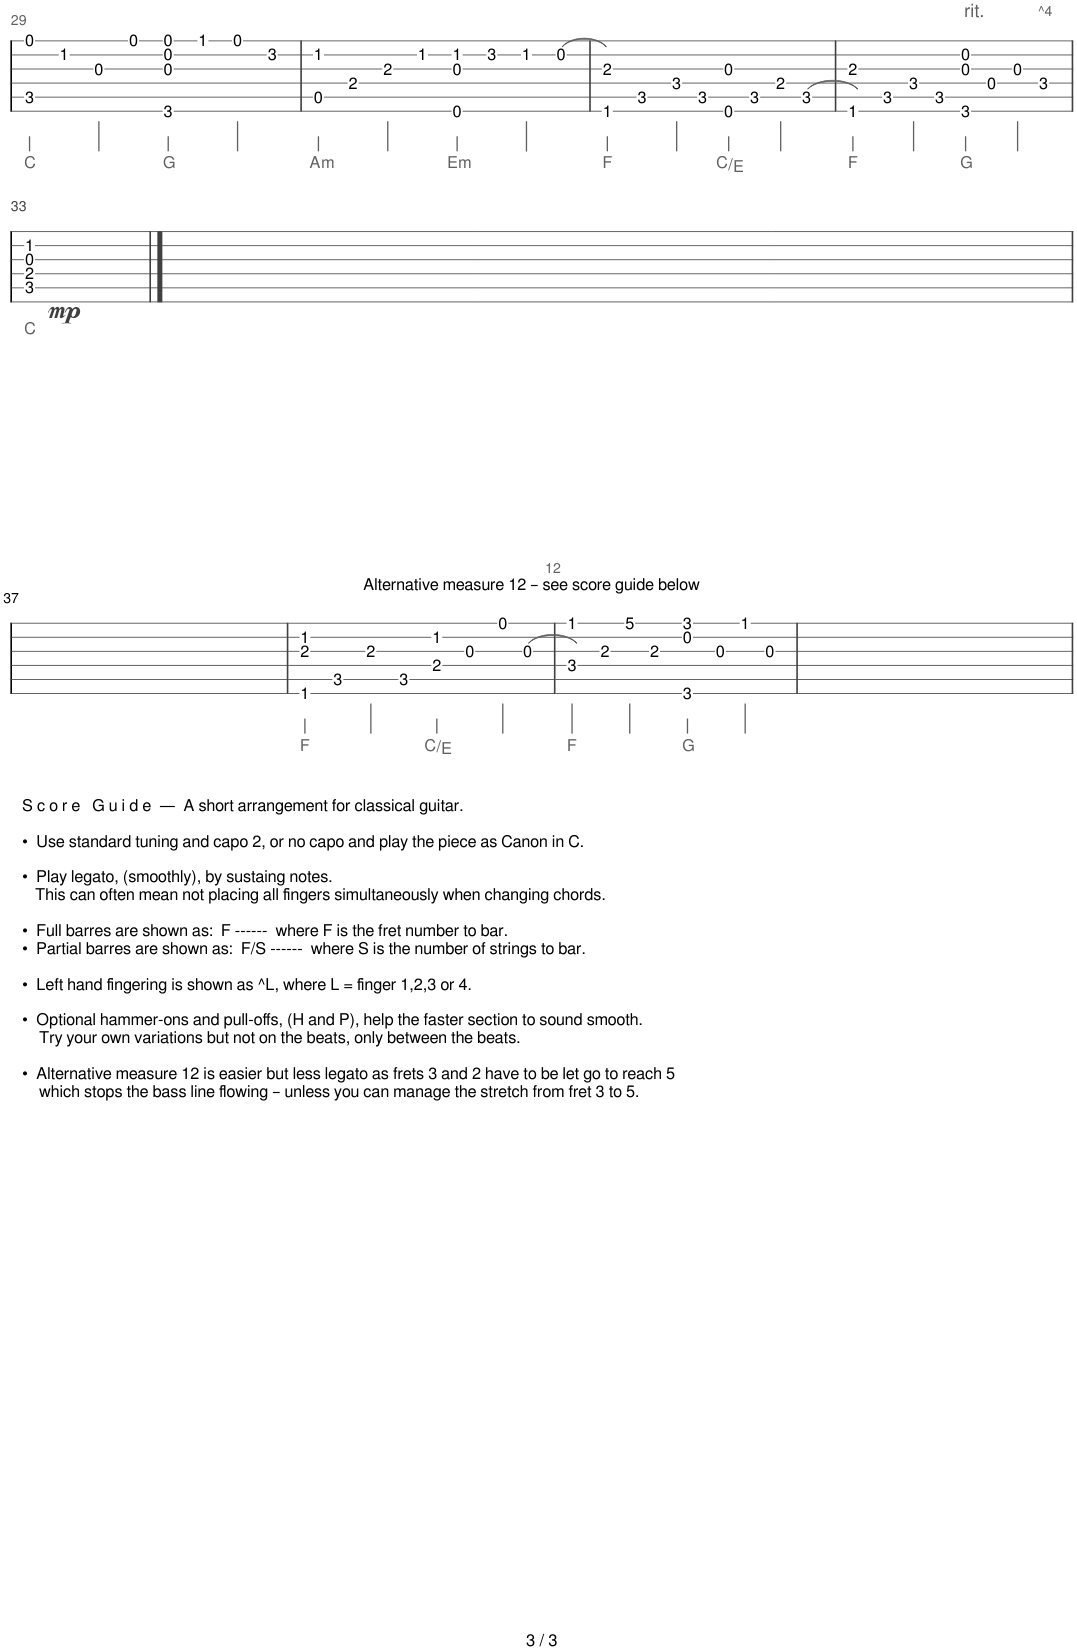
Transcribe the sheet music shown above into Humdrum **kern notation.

**kern	**dynam	**harte
*part1	*part1	*part1
*staff1	*staff1	*
*I"Guitar	*	*
*I'Guitar	*	*
!!LO:PB:g=z
*	*	*
*Trd6c10	*	*
*k[]	*	*
*M4/4	*	*
=29	=29	=29
*^	*	*
*	*^	*	*
*	*	*^	*	*
4ee	8r	8r	2c\	.	C:maj
.	8r	4cc	.	.	.
8r	4g\	.	.	.	.
8ee	.	8r	.	.	.
8eeL	4b	4r	2G\ 2g\	.	G:maj
8ffJ	.	.	.	.	.
8r	4ee\	8r	.	.	.
8dd	.	8r	.	.	.
=30	=30	=30	=30	=30	=30
!	!	!	!	!	!LO:H:kt=m
4cc	8r	8r	2A\	.	A:min
.	8r	4e	.	.	.
8r	4a\	.	.	.	.
8cc	.	8r	.	.	.
!	!	!	!	!	!LO:H:kt=m
8ccL	4r	8r	2E\ 2g\	.	E:min
8ddJ	.	8r	.	.	.
8r	8cc\	8r	.	.	.
[8b	8r	8r	.	.	.
=31	=31	=31	=31	=31	=31
8b]	4r	8r	2F\ 2a\	.	F:maj
8r	.	4c	.	.	.
4r	4f\	.	.	.	.
.	.	4c	.	.	.
2r	4r	.	2E\ 2g\	.	C:maj/3
.	.	4c	.	.	.
.	4e\	.	.	.	.
.	.	[8c	.	.	.
=32	=32	=32	=32	=32	=32
1r	4r	8c]	2F\ 2a\	.	F:maj
.	.	4c	.	.	.
.	4f\	.	.	.	.
.	.	4c	.	.	.
!	!LO:TX:a:color=#606060:t=rit.	!	!	!	!
.	4g	.	2G\ 2b\	.	G:maj
.	.	4d	.	.	.
.	4g\	.	.	.	.
!	!	!LO:TX:a:color=#606060:t=^4	!	!	!
.	.	8f	.	.	.
!!LO:LB:g=z	!!	!!	!!
=33	=33	=33	=33	=33	=33
!	!	!	!	!LO:DY:b	!
1r	1r	1r	1c 1e 1g 1cc	mp	C:maj
==34	==34	==34	==34	==34	==34
8EL	1r	1r	1r	.	.
8E	.	.	.	.	.
8E	.	.	.	.	.
8EJ	.	.	.	.	.
8EL	.	.	.	.	.
8E	.	.	.	.	.
8E	.	.	.	.	.
8EJ	.	.	.	.	.
=35-	=35-	=35-	=35-	=35-	=35-
8EL	1r	1r	1r	.	.
8E	.	.	.	.	.
8E	.	.	.	.	.
8EJ	.	.	.	.	.
8EL	.	.	.	.	.
8E	.	.	.	.	.
8E	.	.	.	.	.
8EJ	.	.	.	.	.
=36-	=36-	=36-	=36-	=36-	=36-
8EL	1r	1r	1r	.	.
8E	.	.	.	.	.
8E	.	.	.	.	.
8EJ	.	.	.	.	.
8EL	.	.	.	.	.
8E	.	.	.	.	.
8E	.	.	.	.	.
8EJ	.	.	.	.	.
!!LO:LB:g=z	!!	!!	!!
=37	=37	=37	=37	=37	=37
!LO:TX:b:t=S c o r e   G u i d e  —  A short arrangement for classical guitar.	!	!	!	!	!
!LO:TX:b:t=•  Use standard tuning and capo 2, or no capo and play the piece as Canon in C.	!	!	!	!	!
!LO:TX:b:t=•  Play legato, (smoothly), by sustaing notes.	!	!	!	!	!
!LO:TX:b:t=This can often mean not placing all fingers simultaneously when changing chords.	!	!	!	!	!
!LO:TX:b:t=•  Full barres are shown as&colon;  F ------  where F is the fret number to bar.	!	!	!	!	!
!LO:TX:b:t=•  Partial barres are shown as&colon;  F/S ------  where S is the number of strings to bar.	!	!	!	!	!
!LO:TX:b:t=•  Left hand fingering is shown as ^L, where L = finger 1,2,3 or 4.	!	!	!	!	!
!LO:TX:b:t=•  Optional hammer-ons and pull-offs, (H and P), help the faster section to sound smooth.	!	!	!	!	!
!LO:TX:b:t=Try your own variations but not on the beats, only between the beats.	!	!	!	!	!
!LO:TX:b:t=•  Alternative measure 12 is easier but less legato as frets 3 and 2 have to be let go to reach 5	!	!	!	!	!
!LO:TX:b:t=which stops the bass line flowing – unless you can manage the stretch from fret 3 to 5.	!	!	!	!	!
8EL	1r	1r	1r	.	.
8E	.	.	.	.	.
8E	.	.	.	.	.
8EJ	.	.	.	.	.
8EL	.	.	.	.	.
8E	.	.	.	.	.
8E	.	.	.	.	.
8EJ	.	.	.	.	.
=38	=38	=38	=38	=38	=38
!LO:TX:a:t=Alternative measure 12 – see score guide below	!	!	!	!	!
1r	4a	8r	2F\ 2cc\	.	F:maj
.	.	8c	.	.	.
.	4a\	8r	.	.	.
.	.	8c	.	.	.
.	8r	8r	2e\ 2cc\	.	C:maj/3
.	8r	4g	.	.	.
.	4ee\	.	.	.	.
.	.	[8g	.	.	.
=39	=39	=39	=39	=39	=39
!LO:TX:a:color=#606060:t=12	!	!	!	!	!
1r	4ff	8g]	4f\	.	F:maj
.	.	4a	.	.	.
.	4aa\	.	4r	.	.
.	.	8a	.	.	.
.	4gg	8r	2G\ 2b\	.	G:maj
.	.	4g	.	.	.
.	4ff\	.	.	.	.
.	.	8g	.	.	.
=40	=40	=40	=40	=40	=40
8EL	1r	1r	1r	.	.
8E	.	.	.	.	.
8E	.	.	.	.	.
8EJ	.	.	.	.	.
8EL	.	.	.	.	.
8E	.	.	.	.	.
8E	.	.	.	.	.
8EJ	.	.	.	.	.
*v	*v	*v	*v	*	*
=	=	=
*-	*-	*-
